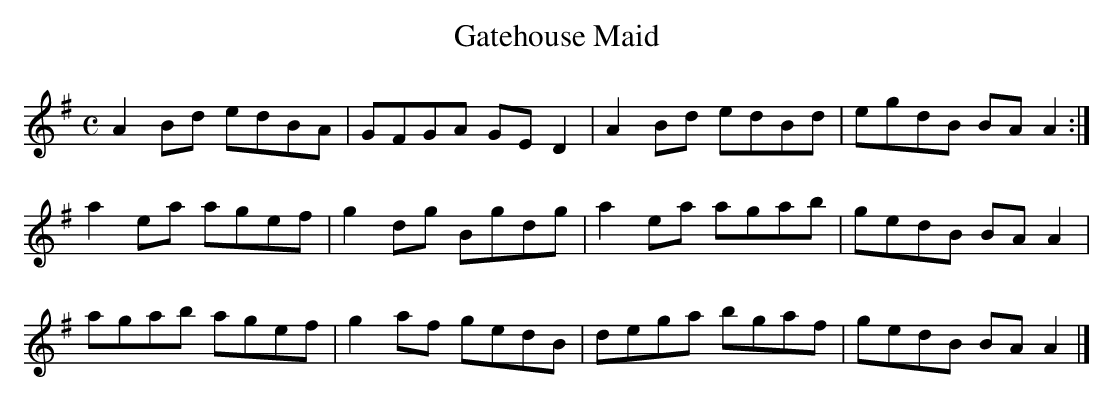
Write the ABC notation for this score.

X:1
T:Gatehouse Maid
M:C
L:1/8
K:A Dorian
A2Bd edBA|GFGA GED2|A2Bd edBd|egdB BAA2:|!
a2ea agef|g2dg Bgdg|a2ea agab|gedB BAA2|!
agab agef|g2af gedB|dega bgaf|gedB BAA2|]!
